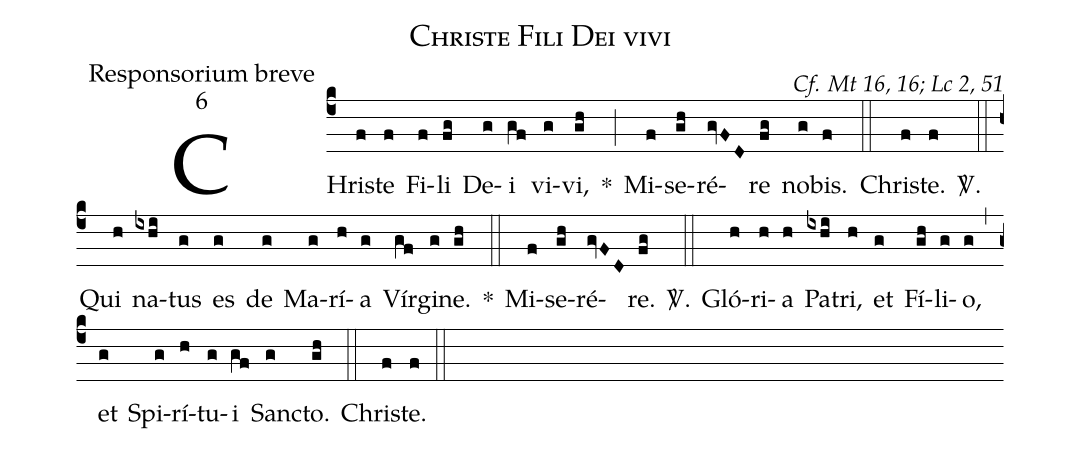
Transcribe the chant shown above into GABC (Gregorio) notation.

name:Christe Fili Dei vivi;
office-part:Responsorium breve;
mode:6;
commentary:Cf. Mt 16, 16; Lc 2, 51;
%%
(c4)
CHri(f)ste(f) Fi(f)li(fg) De(g)i(gf) vi(g)vi,(gh) *(;)
Mi(f)se(gh)ré(gvFD)re(fg) no(g)bis.(f) (::)
Chri(f)ste.(f) <sp>V/</sp>.(::)
Qui(h) na(ixhi)tus(g) es(g) de(g) Ma(g)rí(h)a(g) Vír(gf)gi(g)ne.(gh) *(::)
Mi(f)se(gh)ré(gvFD)re.(fg) <sp>V/</sp>.(::)
Gló(h)ri(h)a(h) Pa(ixhi)tri,(h) et(g) Fí(gh)li(g)o,(g) (,)
et(g) Spi(g)rí(h)tu(g)i(gf) Sanc(g)to.(gh) (::)
Chri(f)ste.(f) (::)
